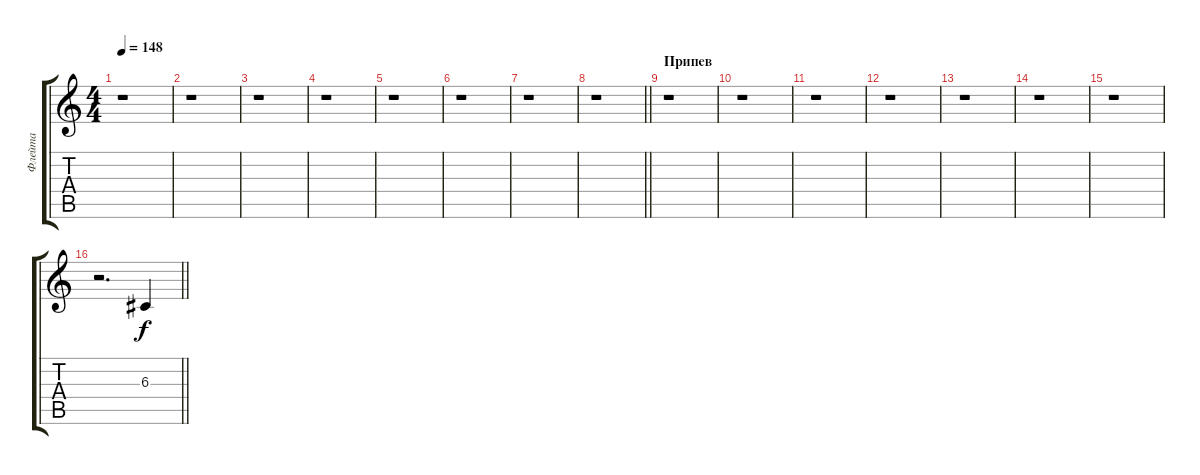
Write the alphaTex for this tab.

\track ("Флейта" "Флейта") {instrument flute}
\staff {score tabs}
\tuning (E4 B3 G3 D3 A2 E2) {hide}
\ts (4 4)
\tempo 148
\clef g2
\ks c
r.1{dy f} |
r.1 |
r.1 |
r.1 |
r.1 |
r.1 |
r.1 |
\barLineRight lightlight
r.1 |
\section ("" "Припев")
r.1 |
r.1 |
r.1 |
r.1 |
r.1 |
r.1 |
r.1 |
\barLineRight lightlight
r.2{d} 6.3.4
